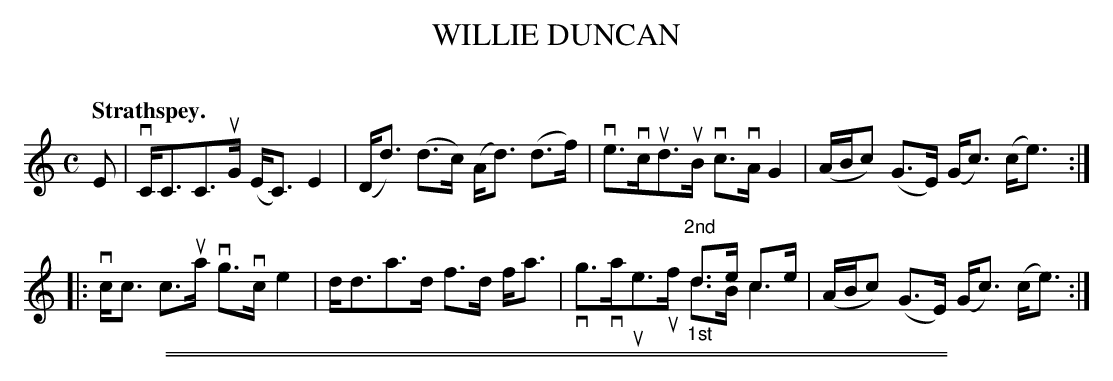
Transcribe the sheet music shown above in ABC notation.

X:1
T: WILLIE DUNCAN
C:
Q: "Strathspey."
M: C
L: 1/16
K: C
E2 |\
vCC3C3uG (EC3) E4 | (Dd3) (d3c) (Ad3) (d3f) |\
ve3vcud3uB vc3vA G4 | (ABc2) (G3E) (Gc3) (ce3) :|
|:\
vcc3 c3ua vg3vc e4 | dd3a3d f3d fa3 |\
x8 "^2nd"d3e c3e & vg3vaue3uf "_1st"d3B c4 |\
(ABc2) (G3E) (Gc3) (ce3) :|
